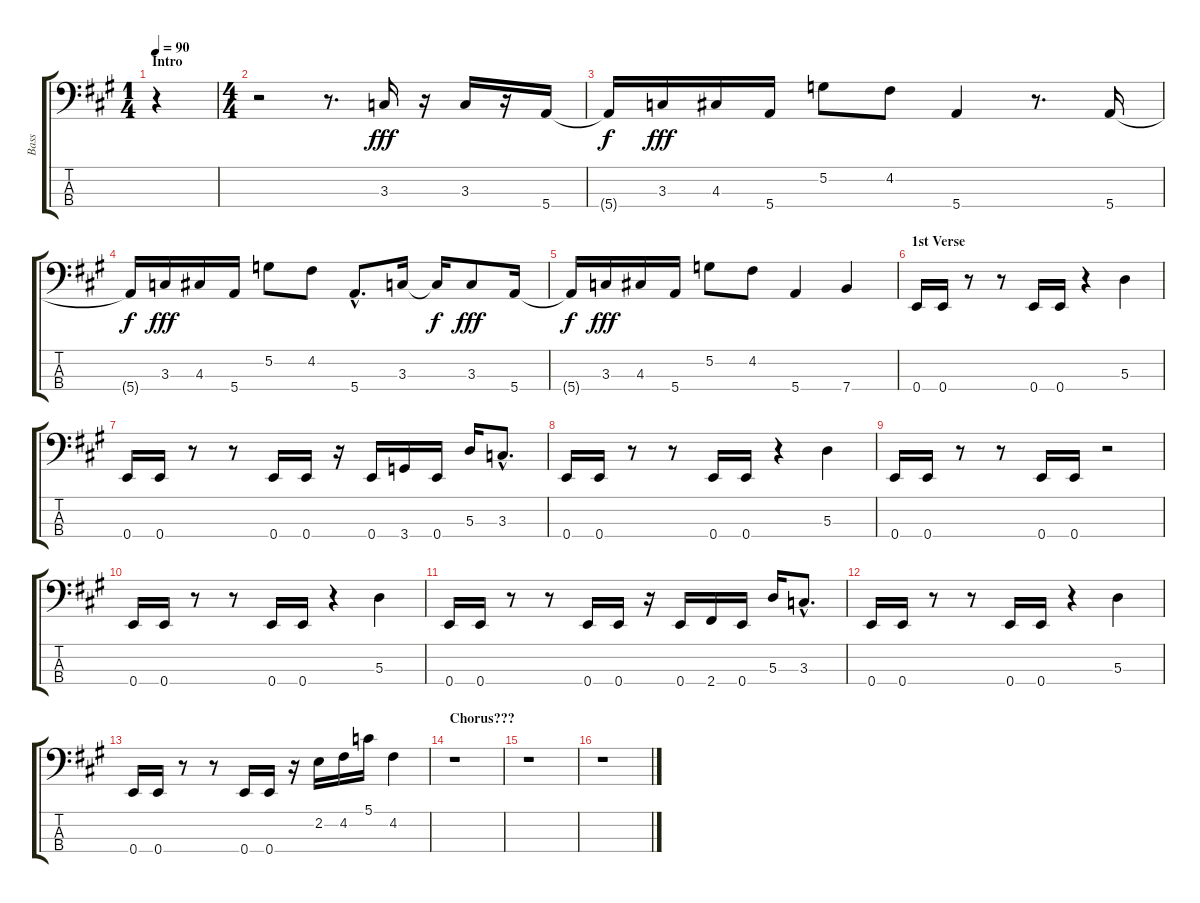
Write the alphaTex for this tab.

\track ("Bass" "Bass") {instrument electricbasspick}
\staff {score tabs}
\tuning (G2 D2 A1 E1) {hide}
\ts (1 4)
\section ("" "Intro")
\tempo 90
\clef f4
\ks a
r.4{dy fff instrument electricbasspick} |
\ts (4 4)
r.2 r.8{d} 3.3.16 r.16 3.3.16 r.16 5.4.16 |
5.4{t}.16{dy f} 3.3.16{dy fff} 4.3.16 5.4.16 5.2.8 4.2.8 5.4.4 r.8{d} 5.4.16 |
5.4{t}.16{dy f} 3.3.16{dy fff} 4.3.16 5.4.16 5.2.8 4.2.8 5.4{hac}.8{d} 3.3.16 3.3{t}.16{dy f} 3.3.8{dy fff} 5.4.16 |
5.4{t}.16{dy f} 3.3.16{dy fff} 4.3.16 5.4.16 5.2.8 4.2.8 5.4.4 7.4.4 |
\section ("" "1st Verse")
0.4.16 0.4.16 r.8 r.8 0.4.16 0.4.16 r.4 5.3.4 |
0.4.16 0.4.16 r.8 r.8 0.4.16 0.4.16 r.16 0.4.16 3.4.16 0.4.16 5.3.16 3.3{hac}.8{d} |
0.4.16 0.4.16 r.8 r.8 0.4.16 0.4.16 r.4 5.3.4 |
0.4.16 0.4.16 r.8 r.8 0.4.16 0.4.16 r.2 |
0.4.16 0.4.16 r.8 r.8 0.4.16 0.4.16 r.4 5.3.4 |
0.4.16 0.4.16 r.8 r.8 0.4.16 0.4.16 r.16 0.4.16 2.4.16 0.4.16 5.3.16 3.3{hac}.8{d} |
0.4.16 0.4.16 r.8 r.8 0.4.16 0.4.16 r.4 5.3.4 |
0.4.16 0.4.16 r.8 r.8 0.4.16 0.4.16 r.16 2.2.16 4.2.16 5.1.16 4.2.4 |
\section ("" "Chorus???")
r.1 |
r.1 |
r.1
